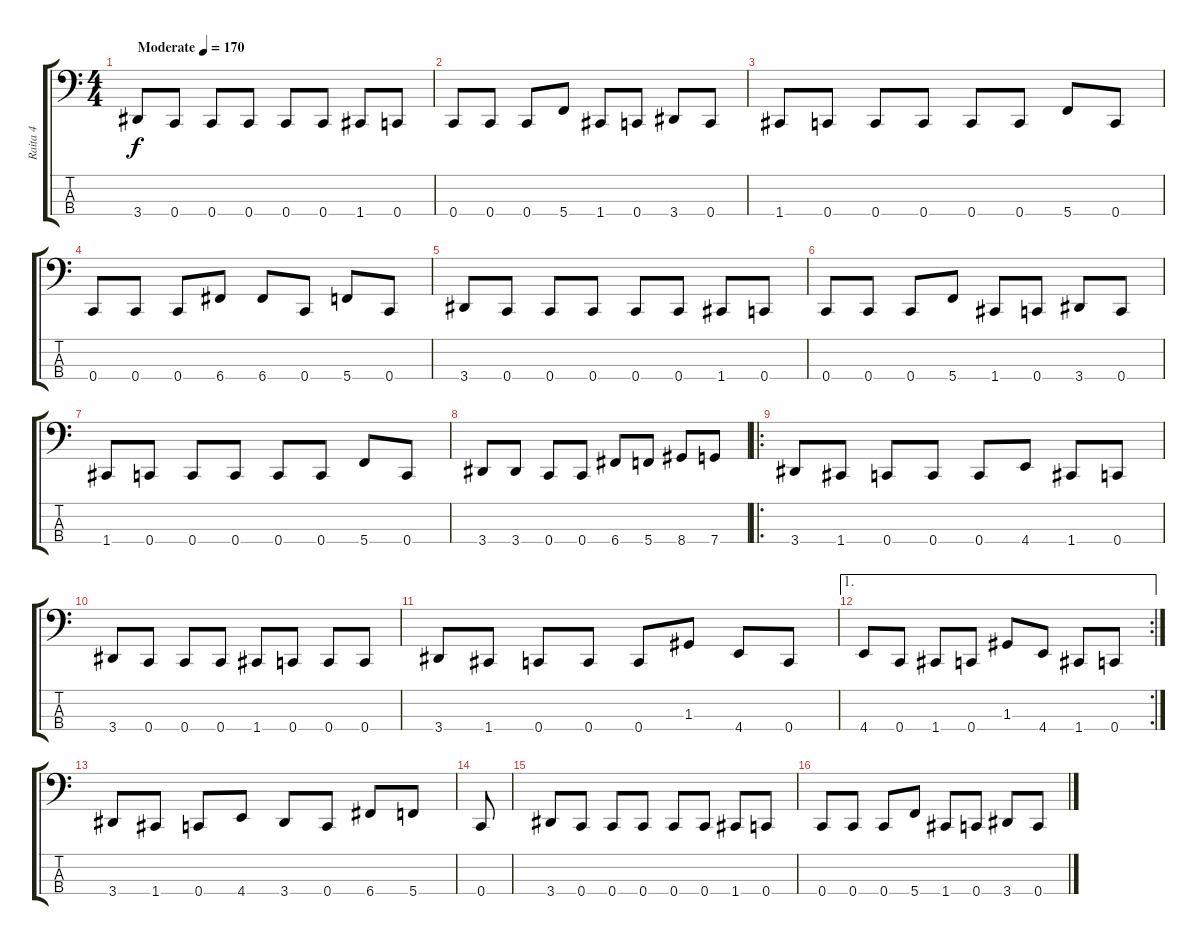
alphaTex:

\track ("Raita 4" "Raita 4") {instrument electricbasspick}
\staff {score tabs}
\tuning (F2 C2 G1 C1) {hide}
\ts (4 4)
\tempo (170 "Moderate")
\clef f4
\ks c
3.4.8{dy f instrument electricbasspick} 0.4.8 0.4.8 0.4.8 0.4.8 0.4.8 1.4.8 0.4.8 |
0.4.8 0.4.8 0.4.8 5.4.8 1.4.8 0.4.8 3.4.8 0.4.8 |
1.4.8 0.4.8 0.4.8 0.4.8 0.4.8 0.4.8 5.4.8 0.4.8 |
0.4.8 0.4.8 0.4.8 6.4.8 6.4.8 0.4.8 5.4.8 0.4.8 |
3.4.8 0.4.8 0.4.8 0.4.8 0.4.8 0.4.8 1.4.8 0.4.8 |
0.4.8 0.4.8 0.4.8 5.4.8 1.4.8 0.4.8 3.4.8 0.4.8 |
1.4.8 0.4.8 0.4.8 0.4.8 0.4.8 0.4.8 5.4.8 0.4.8 |
3.4.8 3.4.8 0.4.8 0.4.8 6.4.8 5.4.8 8.4.8 7.4.8 |
\ro
3.4.8 1.4.8 0.4.8 0.4.8 0.4.8 4.4.8 1.4.8 0.4.8 |
3.4.8 0.4.8 0.4.8 0.4.8 1.4.8 0.4.8 0.4.8 0.4.8 |
3.4.8 1.4.8 0.4.8 0.4.8 0.4.8 1.3.8 4.4.8 0.4.8 |
\ae 1
\rc 2
4.4.8 0.4.8 1.4.8 0.4.8 1.3.8 4.4.8 1.4.8 0.4.8 |
3.4.8 1.4.8 0.4.8 4.4.8 3.4.8 0.4.8 6.4.8 5.4.8 |
0.4.8 |
3.4.8 0.4.8 0.4.8 0.4.8 0.4.8 0.4.8 1.4.8 0.4.8 |
0.4.8 0.4.8 0.4.8 5.4.8 1.4.8 0.4.8 3.4.8 0.4.8
